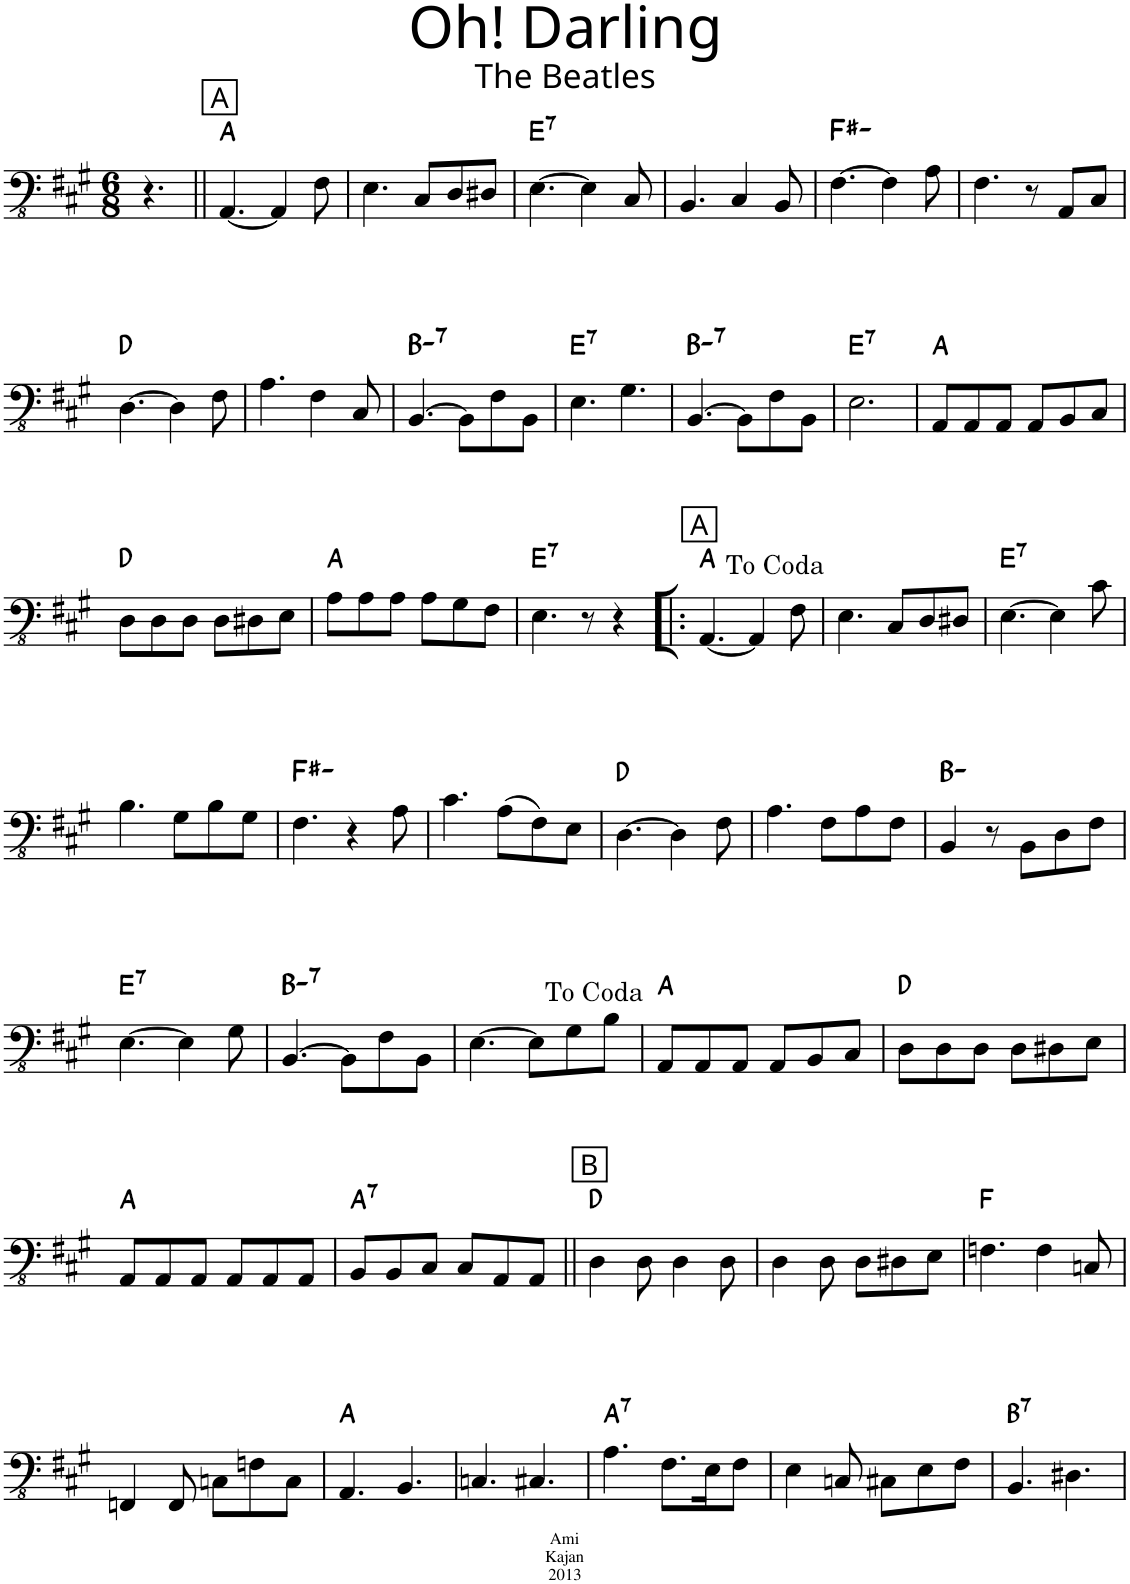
**kern	**harte
*part1	*part1
*staff1	*
*I"Fretless Electric Bass	*
*clefFv4	*
*k[f#c#g#]	*
*M6/8	*
=	=
4.r	.
=1||	=1||
!LO:TX:a:B:t=A	!
[4.AAA/	A:maj
4AAA/]	.
8FF#\	.
=2	=2
4.EE\	.
8CC#/L	.
8DD/	.
8DD#X/J	.
=3	=3
!	!LO:H:kt=7
[4.EE\	E:7
4EE\]	.
8CC#/	.
=4	=4
4.BBB/	.
4CC#/	.
8BBB/	.
=5	=5
[4.FF#\	F#:min
4FF#\]	.
8AA\	.
=6	=6
4.FF#\	.
8r	.
8AAA/L	.
8CC#/J	.
!!LO:LB:g=z
=7	=7
[4.DD\	D:maj
4DD\]	.
8FF#\	.
=8	=8
4.AA\	.
4FF#\	.
8CC#/	.
=9	=9
!	!LO:H:kt=7
[4.BBB/	B:min7
8BBB\L]	.
8FF#\	.
8BBB\J	.
=10	=10
!	!LO:H:kt=7
4.EE\	E:7
4.GG#\	.
=11	=11
!	!LO:H:kt=7
[4.BBB/	B:min7
8BBB\L]	.
8FF#\	.
8BBB\J	.
=12	=12
!	!LO:H:kt=7
2.EE\	E:7
=13	=13
8AAA/L	A:maj
8AAA/	.
8AAA/J	.
8AAA/L	.
8BBB/	.
8CC#/J	.
!!LO:LB:g=z
=14	=14
8DD\L	D:maj
8DD\	.
8DD\J	.
8DD\L	.
8DD#X\	.
8EE\J	.
=15	=15
8AA\L	A:maj
8AA\	.
8AA\J	.
8AA\L	.
8GG#\	.
8FF#\J	.
=16	=16
!	!LO:H:kt=7
4.EE\	E:7
8r	.
4r	.
=17!|:	=17!|:
!LO:TX:a:B:t=A	!
[4.AAA/	A:maj
4AAA/]	.
8FF#\	.
=18	=18
4.EE\	.
8CC#/L	.
8DD/	.
8DD#X/J	.
=19	=19
!	!LO:H:kt=7
[4.EE\	E:7
4EE\]	.
8C#\	.
!!LO:LB:g=z
=20	=20
4.BB\	.
8GG#\L	.
8BB\	.
8GG#\J	.
=21	=21
4.FF#\	F#:min
4r	.
8AA\	.
=22	=22
4.C#\	.
(8AA\L	.
8FF#\)	.
8EE\J	.
=23	=23
[4.DD\	D:maj
4DD\]	.
8FF#\	.
=24	=24
4.AA\	.
8FF#\L	.
8AA\	.
8FF#\J	.
=25	=25
4BBB/	B:min
8r	.
8BBB\L	.
8DD\	.
8FF#\J	.
!!LO:LB:g=z
=26	=26
!	!LO:H:kt=7
[4.EE\	E:7
4EE\]	.
8GG#\	.
=27	=27
!	!LO:H:kt=7
[4.BBB/	B:min7
8BBB\L]	.
8FF#\	.
8BBB\J	.
=28	=28
[4.EE\	.
8EE\L]	.
8GG#\	.
8BB\J	.
=29	=29
8AAA/L	A:maj
8AAA/	.
8AAA/J	.
8AAA/L	.
8BBB/	.
8CC#/J	.
=30	=30
8DD\L	D:maj
8DD\	.
8DD\J	.
8DD\L	.
8DD#X\	.
8EE\J	.
!!LO:LB:g=z
=31	=31
8AAA/L	A:maj
8AAA/	.
8AAA/J	.
8AAA/L	.
8AAA/	.
8AAA/J	.
=32	=32
!	!LO:H:kt=7
8BBB/L	A:7
8BBB/	.
8CC#/J	.
8CC#/L	.
8AAA/	.
8AAA/J	.
=33||	=33||
!LO:TX:a:B:t=B	!
4DD\	D:maj
8DD\	.
4DD\	.
8DD\	.
=34	=34
4DD\	.
8DD\	.
8DD\L	.
8DD#X\	.
8EE\J	.
=35	=35
4.FFn\	F:maj
4FF\	.
8CCn/	.
!!LO:LB:g=z
=36	=36
4FFFn/	.
8FFF/	.
8CCn\L	.
8FFn\	.
8CC\J	.
=37	=37
4.AAA/	A:maj
4.BBB/	.
=38	=38
4.CCn/	.
4.CC#X/	.
=39	=39
!	!LO:H:kt=7
4.AA\	A:7
8.FF#\L	.
16EE\K	.
8FF#\J	.
=40	=40
4EE\	.
8CCn/	.
8CC#X\L	.
8EE\	.
8FF#\J	.
=41	=41
!	!LO:H:kt=7
4.BBB/	B:7
4.DD#X\	.
=	=
*-	*-
